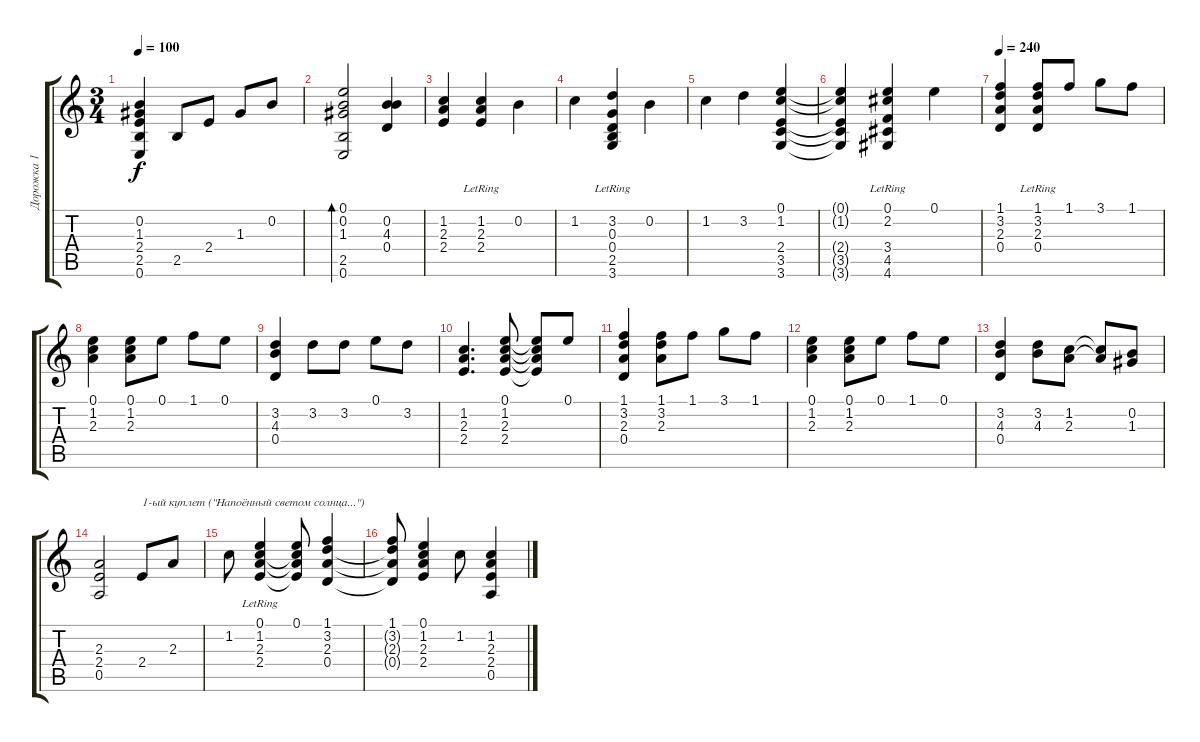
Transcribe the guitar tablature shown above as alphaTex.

\track ("Дорожка 1" "Дорожка 1") {instrument acousticguitarnylon}
\staff {score tabs}
\tuning (E4 B3 G3 D3 A2 E2) {hide}
\ts (3 4)
\tempo 100
\clef g2
\ks c
(0.2{t} 1.3{t} 2.4{t} 2.5{t} 0.6{t}).4{dy f} 2.5.8 2.4.8 1.3.8 0.2.8 |
(0.1 0.2 1.3 2.5 0.6).2{bd 480} (0.2 4.3 0.4).4 |
(1.2 2.3 2.4).4 (1.2 2.3{lr} 2.4{lr}).4 0.2.4 |
1.2.4 (3.2 0.3 0.4{lr} 2.5{lr} 3.6{lr}).4 0.2.4 |
1.2.4 3.2.4 (0.1 1.2 2.4 3.5 3.6).4 |
(0.1{t} 1.2{t} 2.4{t} 3.5{t} 3.6{t}).4 (0.1 2.2{lr} 3.4{lr} 4.5{lr} 4.6{lr}).4 0.1.4 |
\tempo 240
(1.1 3.2 2.3 0.4).4 (1.1 3.2{lr} 2.3{lr} 0.4{lr}).8 1.1.8 3.1.8 1.1.8 |
(0.1 1.2 2.3).4 (0.1 1.2 2.3).8 0.1.8 1.1.8 0.1.8 |
(3.2 4.3 0.4).4 3.2.8 3.2.8 0.1.8 3.2.8 |
(1.2 2.3 2.4).4{d} (0.1 1.2 2.3 2.4).8 (0.1{t} 1.2{t} 2.3{t} 2.4{t}).8 0.1.8 |
(1.1 3.2 2.3 0.4).4 (1.1 3.2 2.3).8 1.1.8 3.1.8 1.1.8 |
(0.1 1.2 2.3).4 (0.1 1.2 2.3).8 0.1.8 1.1.8 0.1.8 |
(3.2 4.3 0.4).4 (3.2 4.3).8 (1.2 2.3).8 (1.2{t} 2.3{t}).8 (0.2 1.3).8 |
(2.3 2.4 0.5).2 2.4.8{txt "1-ый куплет (\"Напоённый светом солнца...\")"} 2.3.8 |
1.2.8 (0.1{lr} 1.2{lr} 2.3{lr} 2.4).4 (0.1 1.2{t} 2.3{t} 2.4{t}).8 (1.1 3.2 2.3 0.4).4 |
(1.1 3.2{t} 2.3{t} 0.4{t}).8 (0.1 1.2 2.3 2.4).4 1.2.8 (1.2 2.3 2.4 0.5).4
